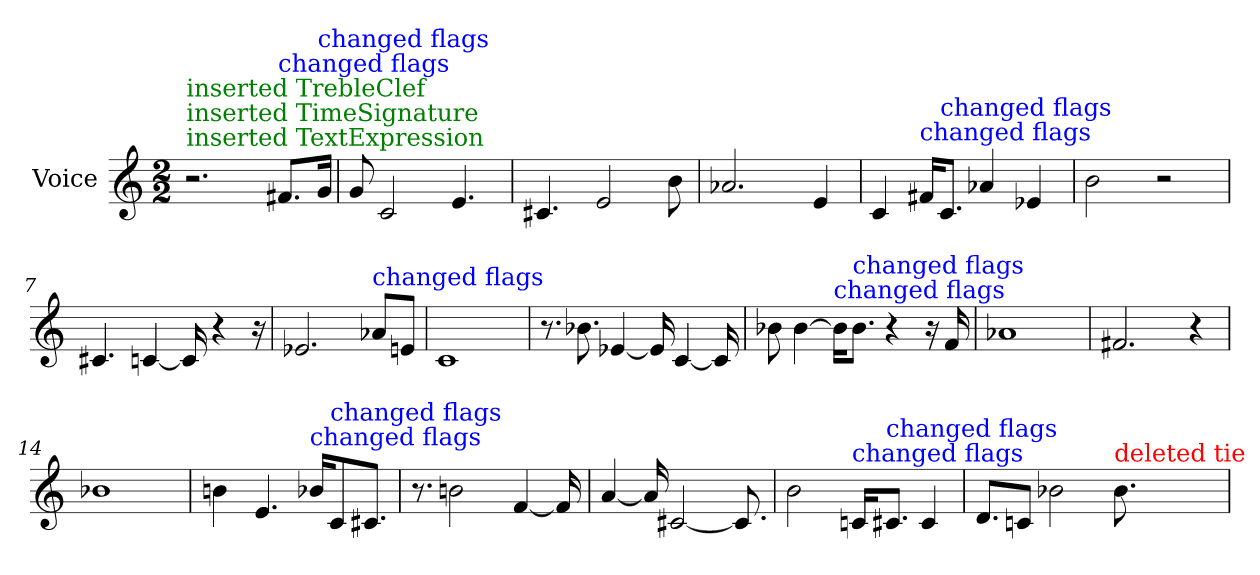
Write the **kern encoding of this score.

**kern
*part1
*staff1
*I"Voice
*I'Voice
*clefG2
*M2/2
=1
!LO:TX:color=#008000:t=inserted TextExpression
!LO:TX:color=#008000:t=inserted TimeSignature
!LO:TX:color=#008000:t=inserted TrebleClef
2.rcc
!LO:TX:color=#0000FF:t=changed flags
8.f#Xi/L
!LO:TX:color=#0000FF:t=changed flags
16gi/Jk
=2
8g/
2c/
4.e/
=3
4.c#X/
2e/
8b\
=4
2.a-X/
4e/
=5
4c/
!LO:TX:color=#0000FF:t=changed flags
16f#Xi/KL
!LO:TX:color=#0000FF:t=changed flags
8.ci/J
4a-X/
4e-X/
=6
2b\
2rcc
=7
4.c#X/
[<4cn/
16c/]
4r
16ra
=8
2.e-X/
!LO:TX:color=#0000FF:t=changed flags
8a-Xi/L
8en/J
=9
1c
!!LO:LB:g=z
=10
8.r
8.b-X\
[<4e-X/
16e-/]
[<4c/
16c/]
=11
8b-X\
[>4b-\
!LO:TX:color=#0000FF:t=changed flags
16b-i\KL]
!LO:TX:color=#0000FF:t=changed flags
8.b-i\J
4r
16ra
16f/
=12
1a-X
=13
2.f#X/
4r
=14
1b-X
=15
4bn\
4.e/
!LO:TX:color=#0000FF:t=changed flags
16b-Xi/KL
!LO:TX:color=#0000FF:t=changed flags
8ci/
8.c#X/J
=16
8.r
2bn\
[<4f/
16f/]
=17
[<4a/
16a/]
[<2c#X/
8.c#/]
!!LO:LB:g=z
=18
2b\
!LO:TX:color=#0000FF:t=changed flags
16cni/KL
!LO:TX:color=#0000FF:t=changed flags
8.c#Xi/J
4c#/
=19
8.d/L
8cn/J
2b-X\
!LO:TX:color=#FF0000:t=deleted tie
8.b-j\
=
*-
